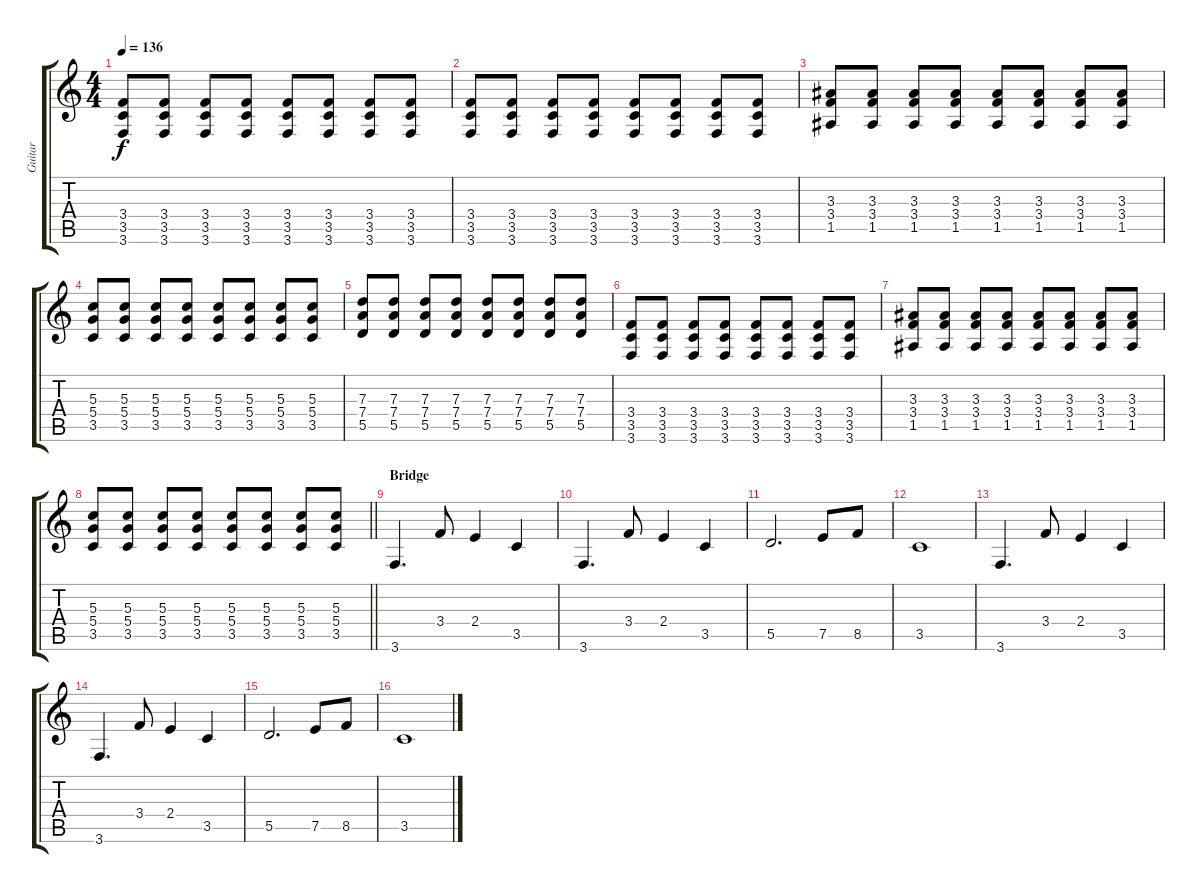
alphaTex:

\track ("Guitar" "Guitar") {instrument overdrivenguitar}
\staff {score tabs}
\tuning (E4 B3 G3 D3 A2 D2) {hide}
\ts (4 4)
\tempo 136
\clef g2
\ks c
(3.4 3.5 3.6).8{dy f} (3.4 3.5 3.6).8 (3.4 3.5 3.6).8 (3.4 3.5 3.6).8 (3.4 3.5 3.6).8 (3.4 3.5 3.6).8 (3.4 3.5 3.6).8 (3.4 3.5 3.6).8 |
(3.4 3.5 3.6).8 (3.4 3.5 3.6).8 (3.4 3.5 3.6).8 (3.4 3.5 3.6).8 (3.4 3.5 3.6).8 (3.4 3.5 3.6).8 (3.4 3.5 3.6).8 (3.4 3.5 3.6).8 |
(3.3 3.4 1.5).8 (3.3 3.4 1.5).8 (3.3 3.4 1.5).8 (3.3 3.4 1.5).8 (3.3 3.4 1.5).8 (3.3 3.4 1.5).8 (3.3 3.4 1.5).8 (3.3 3.4 1.5).8 |
(5.3 5.4 3.5).8 (5.3 5.4 3.5).8 (5.3 5.4 3.5).8 (5.3 5.4 3.5).8 (5.3 5.4 3.5).8 (5.3 5.4 3.5).8 (5.3 5.4 3.5).8 (5.3 5.4 3.5).8 |
(7.3 7.4 5.5).8 (7.3 7.4 5.5).8 (7.3 7.4 5.5).8 (7.3 7.4 5.5).8 (7.3 7.4 5.5).8 (7.3 7.4 5.5).8 (7.3 7.4 5.5).8 (7.3 7.4 5.5).8 |
(3.4 3.5 3.6).8 (3.4 3.5 3.6).8 (3.4 3.5 3.6).8 (3.4 3.5 3.6).8 (3.4 3.5 3.6).8 (3.4 3.5 3.6).8 (3.4 3.5 3.6).8 (3.4 3.5 3.6).8 |
(3.3 3.4 1.5).8 (3.3 3.4 1.5).8 (3.3 3.4 1.5).8 (3.3 3.4 1.5).8 (3.3 3.4 1.5).8 (3.3 3.4 1.5).8 (3.3 3.4 1.5).8 (3.3 3.4 1.5).8 |
\barLineRight lightlight
(5.3 5.4 3.5).8 (5.3 5.4 3.5).8 (5.3 5.4 3.5).8 (5.3 5.4 3.5).8 (5.3 5.4 3.5).8 (5.3 5.4 3.5).8 (5.3 5.4 3.5).8 (5.3 5.4 3.5).8 |
\section ("" "Bridge")
3.6.4{d} 3.4.8 2.4.4 3.5.4 |
3.6.4{d} 3.4.8 2.4.4 3.5.4 |
5.5.2{d} 7.5.8 8.5.8 |
3.5.1 |
3.6.4{d} 3.4.8 2.4.4 3.5.4 |
3.6.4{d} 3.4.8 2.4.4 3.5.4 |
5.5.2{d} 7.5.8 8.5.8 |
3.5.1
